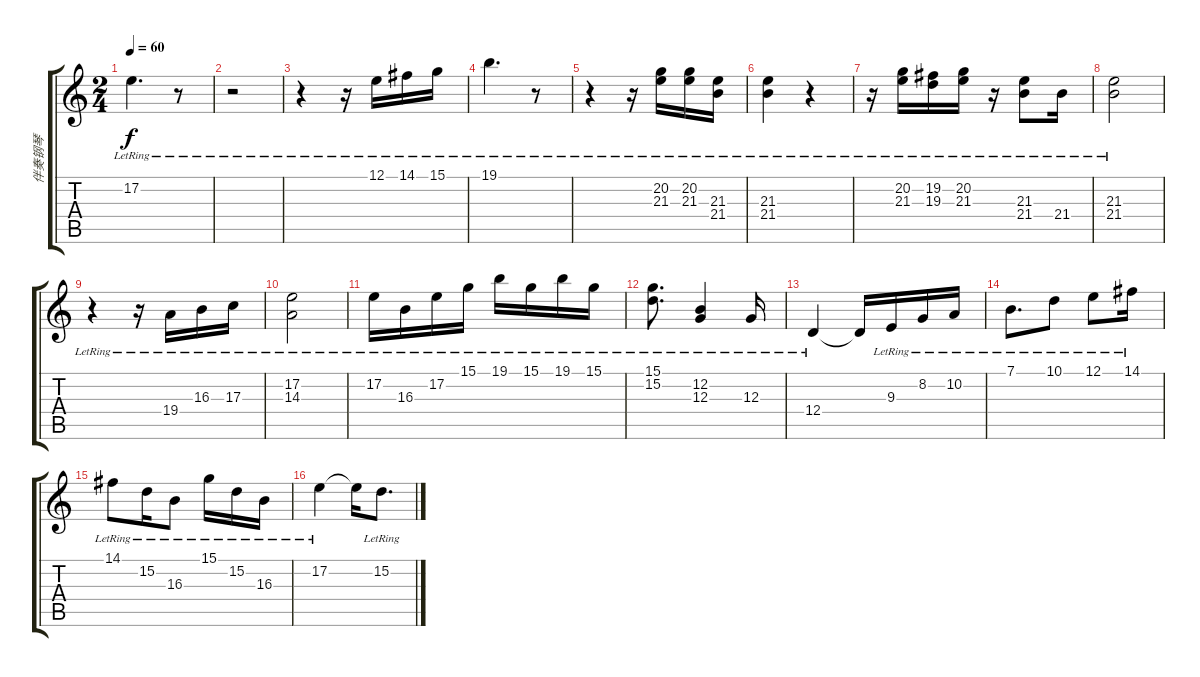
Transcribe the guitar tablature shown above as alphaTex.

\track ("伴奏钢琴" "伴奏钢琴") {instrument brightacousticpiano}
\staff {score tabs}
\tuning (E4 B3 G3 D3 A2 E2) {hide}
\ts (2 4)
\tempo 60
\clef g2
\ks c
17.2{lr}.4{d dy f} r.8 |
r.2 |
r.4 r.16 12.1{lr}.16 14.1{lr}.16 15.1{lr}.16 |
19.1{lr}.4{d} r.8 |
r.4 r.16 (20.2{lr} 21.3{lr}).16 (20.2{lr} 21.3{lr}).16 (21.3{lr} 21.4{lr}).16 |
(21.3{lr} 21.4{lr}).4 r.4 |
r.16 (20.2{lr} 21.3{lr}).16 (19.2{lr} 19.3{lr}).16 (20.2{lr} 21.3{lr}).16 r.16 (21.3{lr} 21.4{lr}).8 21.4{lr}.16 |
(21.3{lr} 21.4{lr}).2 |
r.4 r.16 19.4{lr}.16 16.3{lr}.16 17.3{lr}.16 |
(17.2{lr} 14.3{lr}).2 |
17.2{lr}.16 16.3{lr}.16 17.2{lr}.16 15.1{lr}.16 19.1{lr}.16 15.1{lr}.16 19.1{lr}.16 15.1{lr}.16 |
(15.1{lr} 15.2{lr}).8{d} (12.2{lr} 12.3{lr}).4 12.3{lr}.16 |
12.4{lr}.4 12.4{t}.16 9.3{lr}.16 8.2{lr}.16 10.2{lr}.16 |
7.1{lr}.8{d} 10.1{lr}.8 12.1{lr}.8 14.1{lr}.16 |
14.1{lr}.8 15.2{lr}.16 16.3{lr}.8 15.1{lr}.16 15.2{lr}.16 16.3{lr}.16 |
17.2{lr}.4 17.2{t}.16 15.2{lr}.8{d}
